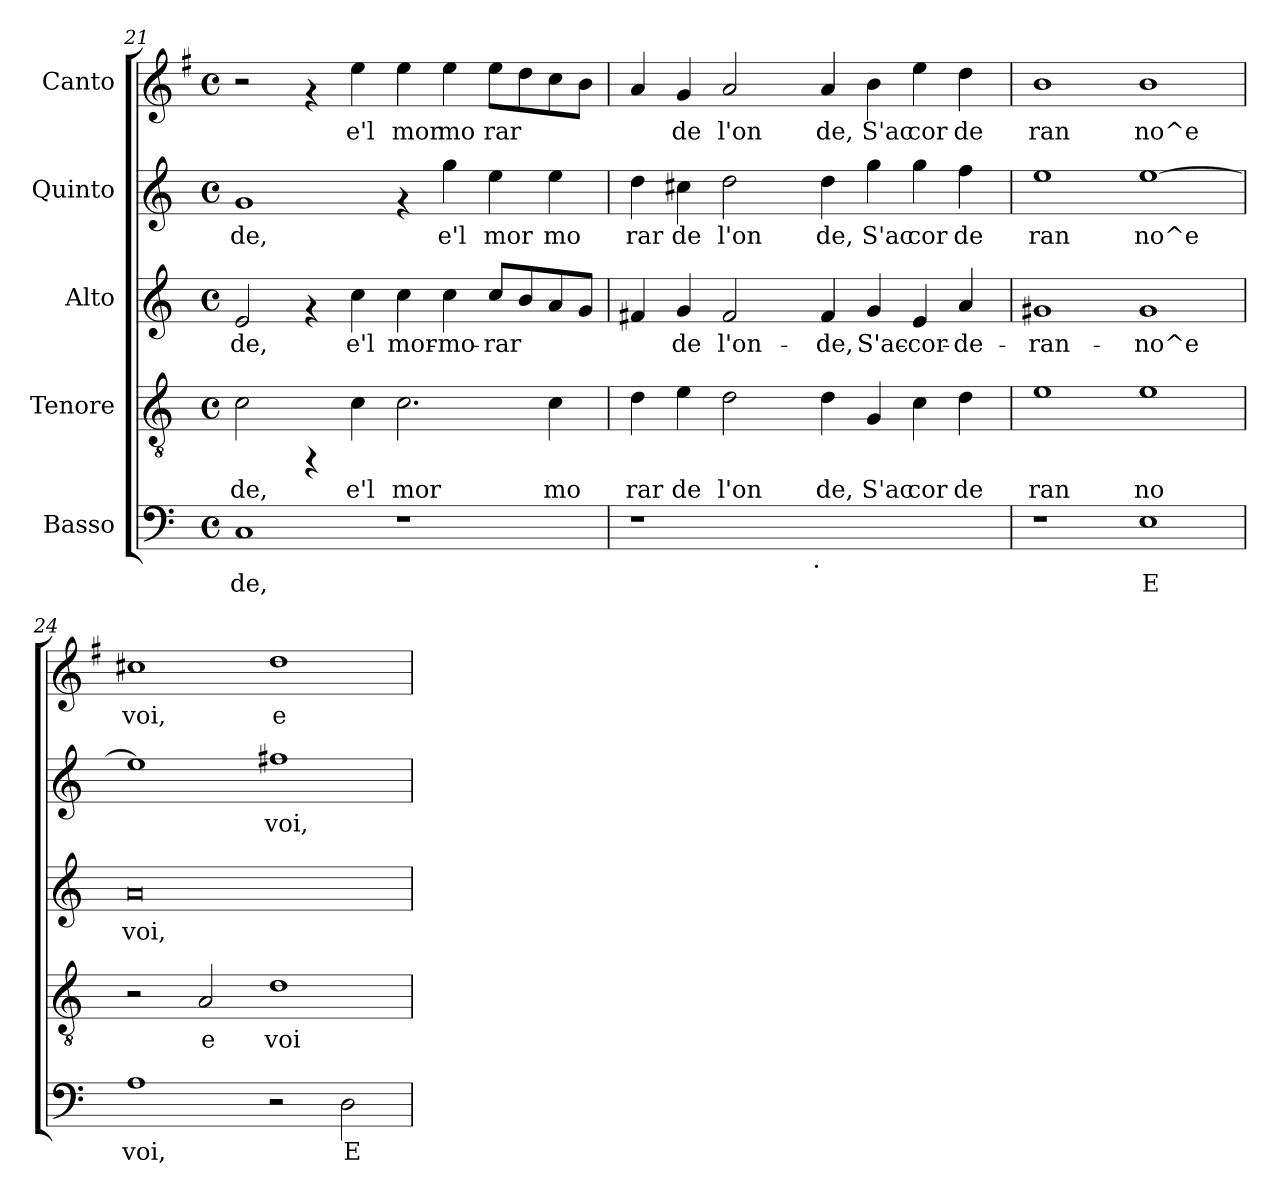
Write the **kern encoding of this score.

**kern	**text	**kern	**text	**kern	**text	**kern	**text	**kern	**text
*part5	*part5	*part4	*part4	*part3	*part3	*part2	*part2	*part1	*part1
*staff5	*staff5	*staff4	*staff4	*staff3	*staff3	*staff2	*staff2	*staff1	*staff1
*I"Basso	*	*I"Tenore	*	*I"Alto	*	*I"Quinto	*	*I"Canto	*
*clefF4	*	*clefGv2	*	*clefG2	*	*clefG2	*	*clefG2	*
*	*	*	*	*	*	*	*	*ITrd-3c-5	*
*k[]	*	*k[]	*	*k[]	*	*k[]	*	*k[]	*
*C:	*	*C:	*	*C:	*	*C:	*	*C:	*
*M4/4	*	*M4/4	*	*M4/4	*	*M4/4	*	*M4/4	*
*met(c)	*	*met(c)	*	*met(c)	*	*met(c)	*	*met(c)	*
=21	=21	=21	=21	=21	=21	=21	=21	=21	=21
!	!LO:LY:b:cj	!	!LO:LY:b:cj	!	!LO:LY:b:cj	!	!LO:LY:b:cj	!	!
1C	de,	2c\	de,	2e/	-de,	1g	de,	2r	.
.	.	4rFF	.	4rf	.	.	.	4rf	.
!	!	!	!LO:LY:b:cj	!	!LO:LY:b:cj	!	!	!	!LO:LY:b:cj
.	.	4c\	e'l	4cc\	e'l	.	.	4aa\	e'l
!	!	!	!LO:LY:b:cj	!	!LO:LY:b:cj	!	!	!	!LO:LY:b:cj
1r	.	2.c\	mor	4cc\	mor-	4rf	.	4aa\	mor
!	!	!	!	!	!LO:LY:b:cj	!	!LO:LY:b:cj	!	!LO:LY:b:cj
.	.	.	.	4cc\	-mo-	4gg\	e'l	4aa\	mo
!	!	!	!	!	!LO:LY:b:cj	!	!LO:LY:b:cj	!	!LO:LY:b:cj
.	.	.	.	8cc/L	-rar	4ee\	mor	8aa\L	rar
!	!	!	!	!	!LO:LY:b:cj	!	!	!	!LO:LY:b:cj
.	.	.	.	8b/	.	.	.	8gg\	.
!	!	!	!LO:LY:b:cj	!	!LO:LY:b:cj	!	!LO:LY:b:cj	!	!LO:LY:b:cj
.	.	4c\	mo	8a/	.	4ee\	mo	8ff\	.
!	!	!	!	!	!LO:LY:b:cj	!	!	!	!LO:LY:b:cj
.	.	.	.	8g/J	.	.	.	8ee\J	.
=22	=22	=22	=22	=22	=22	=22	=22	=22	=22
!	!	!	!LO:LY:b:cj	!	!LO:LY:b:cj	!	!LO:LY:b:cj	!	!LO:LY:b:cj
*^	*	*	*	*	*	*	*	*	*
1r	2ryy	.	4d\	rar	4f#X/	.	4dd\	rar	4dd/	.
!	!	!	!	!LO:LY:b:cj	!	!LO:LY:b:cj	!	!LO:LY:b:cj	!	!LO:LY:b:cj
.	.	.	4e\	de	4g/	de	4cc#X\	de	4cc/	de
!	!	!	!	!LO:LY:b:cj	!	!LO:LY:b:cj	!	!LO:LY:b:cj	!	!LO:LY:b:cj
.	4ryy	.	2d\	l'on	2f#/	l'on-	2dd\	l'on	2dd/	l'on
.	8...ryy	.	.	.	.	.	.	.	.	.
!	!LO:TX:b:t=.	!	!	!	!	!	!	!	!	!
.	1ryy	.	.	.	.	.	.	.	.	.
!	!	!	!	!LO:LY:b:cj	!	!LO:LY:b:cj	!	!LO:LY:b:cj	!	!LO:LY:b:cj
1ryy	.	.	4d\	de,	4f#/	-de,	4dd\	de,	4dd/	de,
!	!	!	!	!LO:LY:b:cj	!	!LO:LY:b:cj	!	!LO:LY:b:cj	!	!LO:LY:b:cj
.	.	.	4G/	S'ac	4g/	S'ac-	4gg\	S'ac	4ee\	S'ac
!	!	!	!	!LO:LY:b:cj	!	!LO:LY:b:cj	!	!LO:LY:b:cj	!	!LO:LY:b:cj
.	.	.	4c\	cor	4e/	-cor-	4gg\	cor	4aa\	cor
!	!	!	!	!LO:LY:b:cj	!	!LO:LY:b:cj	!	!LO:LY:b:cj	!	!LO:LY:b:cj
.	.	.	4d\	de	4a/	-de-	4ff\	de	4gg\	de
.	64ryy	.	.	.	.	.	.	.	.	.
=23	=23	=23	=23	=23	=23	=23	=23	=23	=23	=23
!	!	!	!	!LO:LY:b:cj	!	!LO:LY:b:cj	!	!LO:LY:b:cj	!	!LO:LY:b:cj
*v	*v	*	*	*	*	*	*	*	*	*
1r	.	1e	ran	1g#X	-ran-	1ee	ran	1ee	ran
!	!LO:LY:b:cj	!	!LO:LY:b:cj	!	!LO:LY:b:cj	!	!LO:LY:b:cj	!	!LO:LY:b:cj
1E	E	1e	no	1g#	-no^e	[>1ee	no^e	1ee	no^e
=24	=24	=24	=24	=24	=24	=24	=24	=24	=24
!	!LO:LY:b:cj	!	!	!	!LO:LY:b:cj	!	!LO:LY:b:cj	!	!LO:LY:b:cj
1A	voi,	2r	.	0a	voi,	1ee]	.	1ff#X	voi,
!	!	!	!LO:LY:b:cj	!	!	!	!	!	!
.	.	2A/	e	.	.	.	.	.	.
!	!	!	!LO:LY:b:cj	!	!	!	!LO:LY:b:cj	!	!LO:LY:b:cj
2r	.	1d	voi	.	.	1ff#X	voi,	1gg	e
!	!LO:LY:b:cj	!	!	!	!	!	!	!	!
2D\	E	.	.	.	.	.	.	.	.
=	=	=	=	=	=	=	=	=	=
*-	*-	*-	*-	*-	*-	*-	*-	*-	*-
